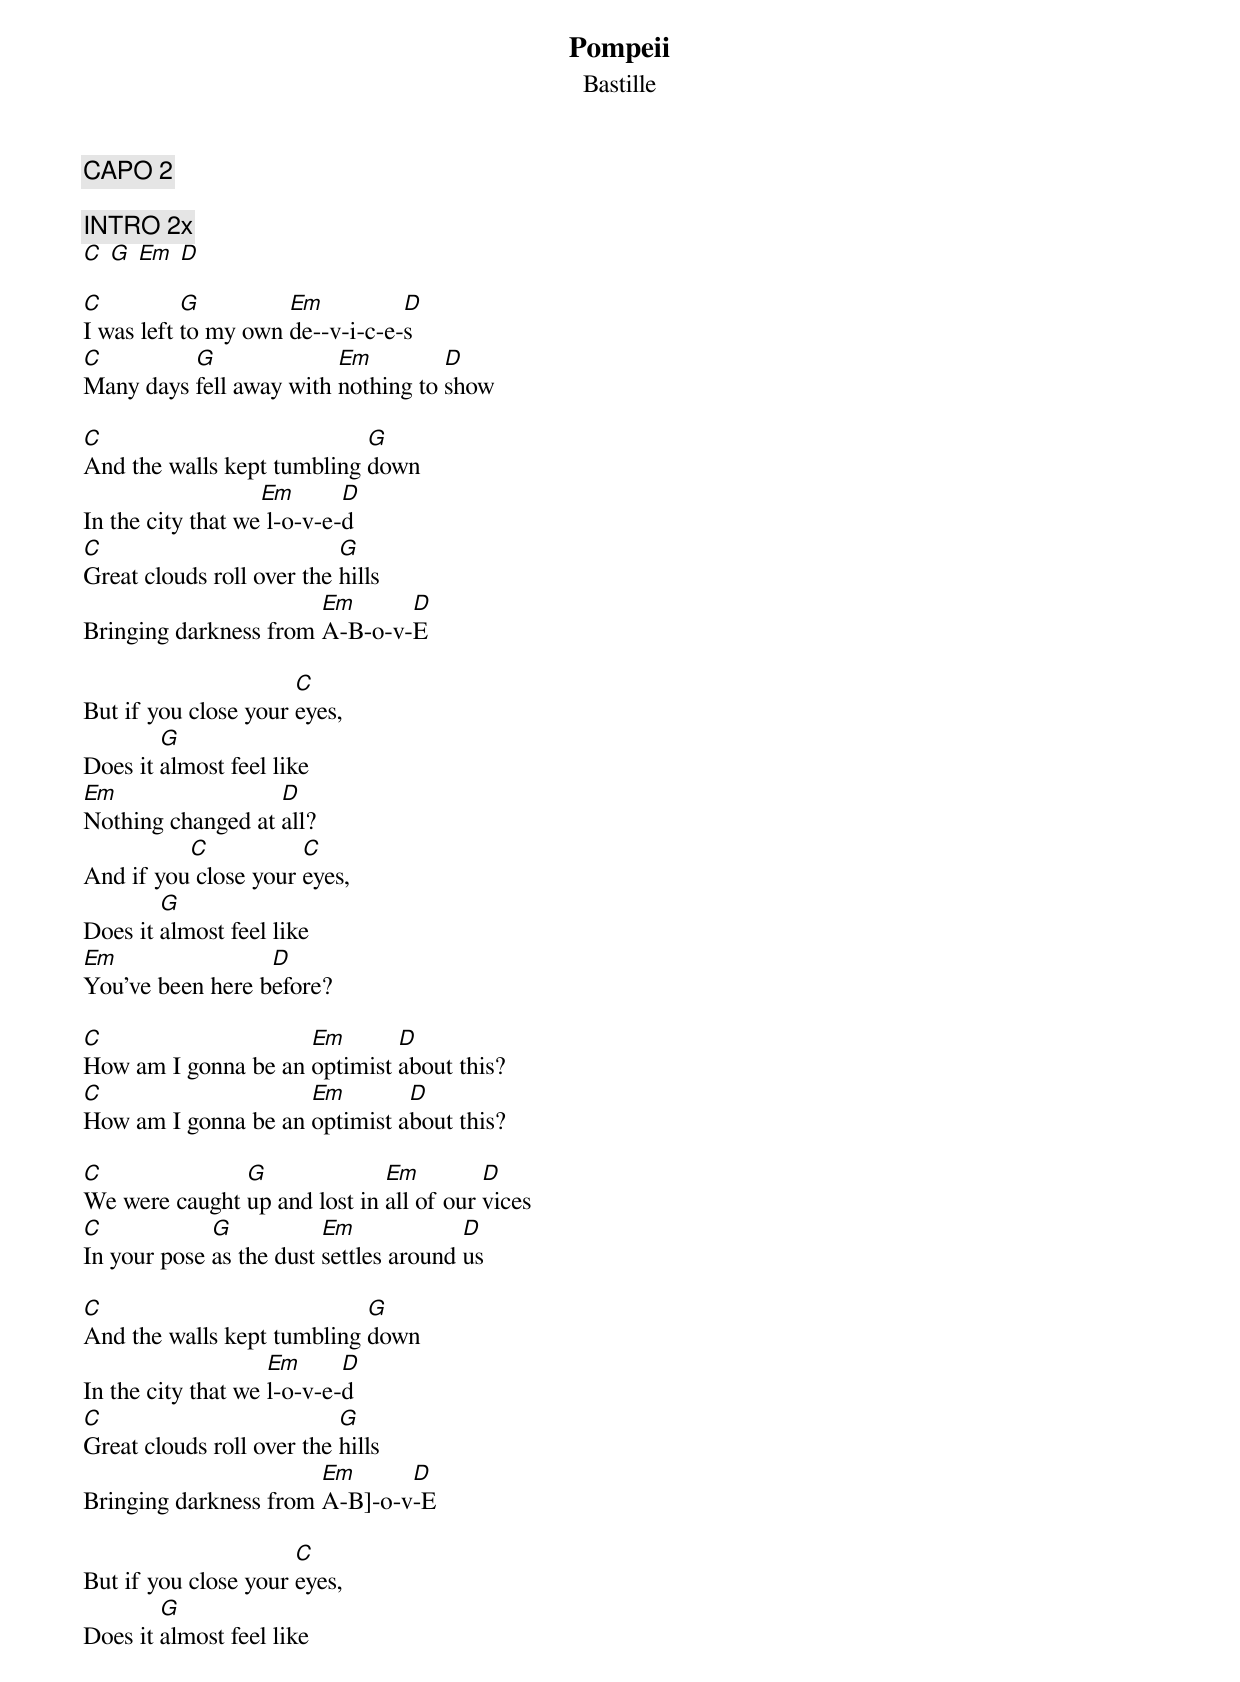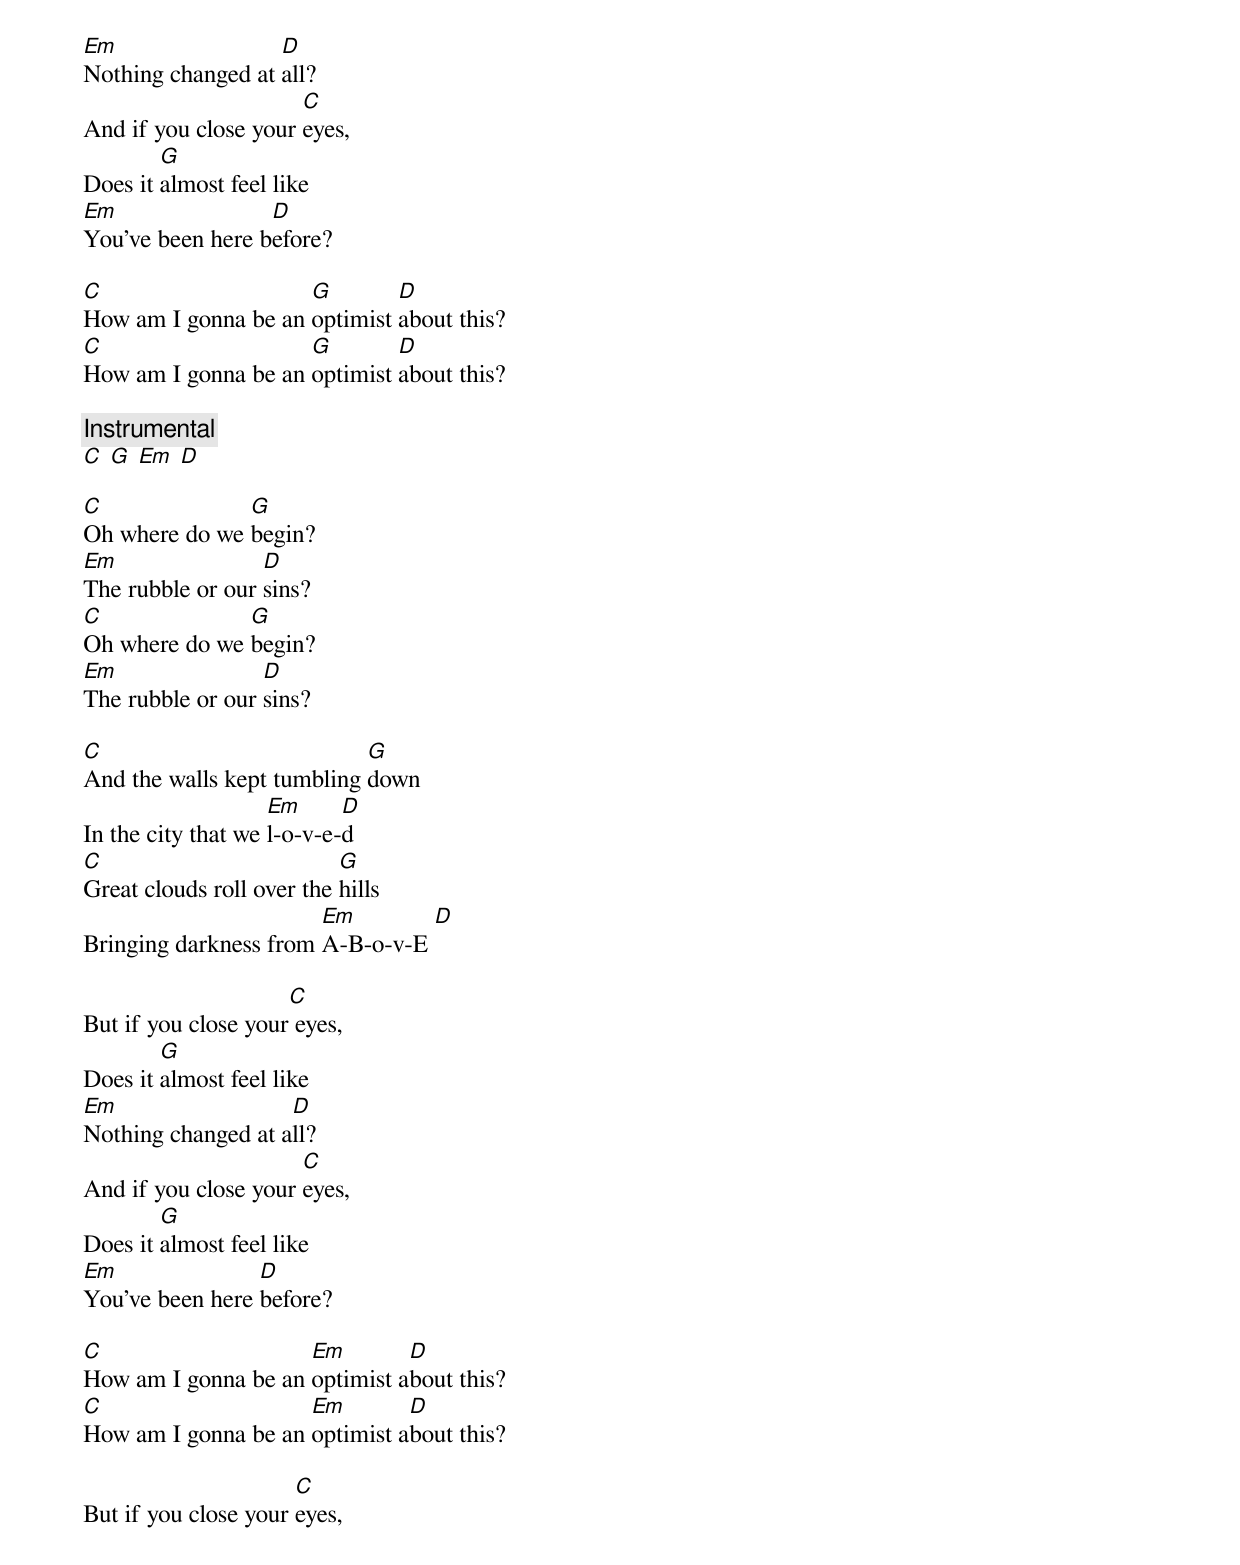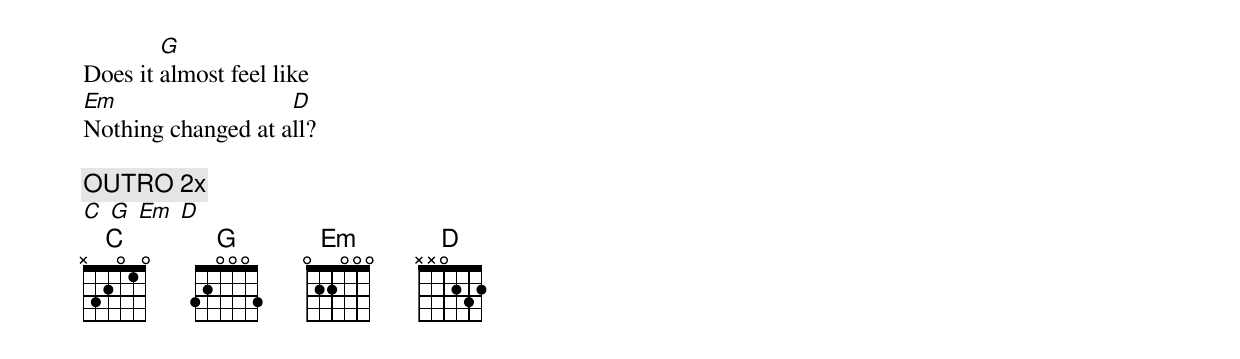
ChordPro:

{title: Pompeii}
{subtitle: Bastille}


{c:CAPO 2}

{c:INTRO 2x}
[C] [G] [Em] [D]

[C]I was left [G]to my own [Em]de--v-i-c-e-[D]s
[C]Many days [G]fell away with [Em]nothing to [D]show

[C]And the walls kept tumbling [G]down
In the city that we[Em] l-o-v-e-[D]d
[C]Great clouds roll over the [G]hills
Bringing darkness from [Em]A-B-o-v-[D]E

But if you close your [C]eyes,
Does it [G]almost feel like
[Em]Nothing changed at [D]all?
And if you[C] close your [C]eyes,
Does it [G]almost feel like
[Em]You've been here b[D]efore?

[C]How am I gonna be an [Em]optimist [D]about this?
[C]How am I gonna be an [Em]optimist a[D]bout this?

[C]We were caught [G]up and lost in [Em]all of our [D]vices
[C]In your pose [G]as the dust [Em]settles around [D]us

[C]And the walls kept tumbling [G]down
In the city that we [Em]l-o-v-e-[D]d
[C]Great clouds roll over the [G]hills
Bringing darkness from [Em]A-B]-o-v[D]-E

But if you close your [C]eyes,
Does it [G]almost feel like
[Em]Nothing changed at [D]all?
And if you close your [C]eyes,
Does it [G]almost feel like
[Em]You've been here b[D]efore?

[C]How am I gonna be an [G]optimist [D]about this?
[C]How am I gonna be an [G]optimist [D]about this?

{c:Instrumental }
[C] [G] [Em] [D]

[C]Oh where do we [G]begin?
[Em]The rubble or our [D]sins?
[C]Oh where do we [G]begin?
[Em]The rubble or our [D]sins?

[C]And the walls kept tumbling [G]down
In the city that we [Em]l-o-v-e-[D]d
[C]Great clouds roll over the [G]hills
Bringing darkness from [Em]A-B-o-v-E [D]

But if you close your[C] eyes,
Does it [G]almost feel like
[Em]Nothing changed at a[D]ll?
And if you close your [C]eyes,
Does it [G]almost feel like
[Em]You've been here [D]before?

[C]How am I gonna be an [Em]optimist a[D]bout this?
[C]How am I gonna be an [Em]optimist a[D]bout this?

But if you close your [C]eyes,
Does it [G]almost feel like
[Em]Nothing changed at a[D]ll?

{c:OUTRO 2x}
[C] [G] [Em] [D]
